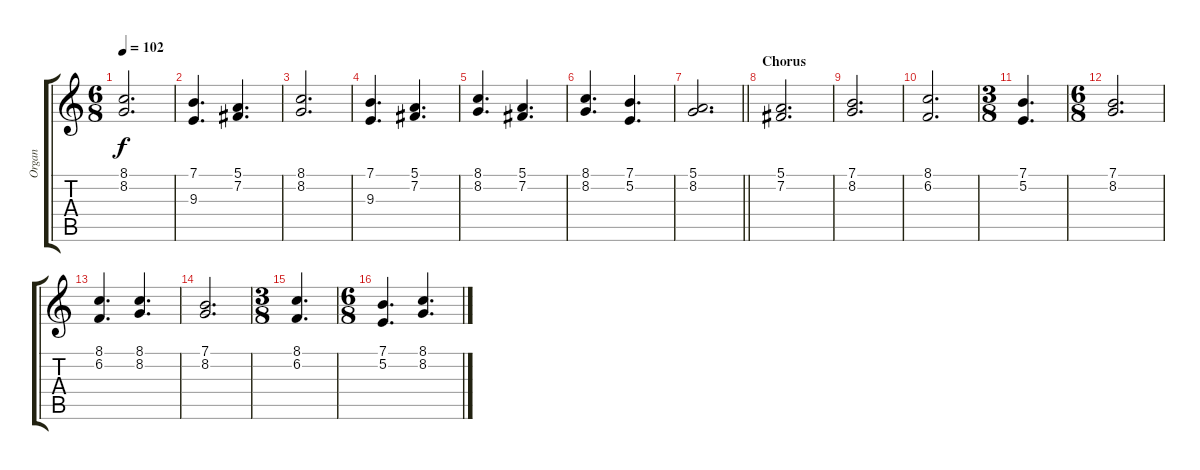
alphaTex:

\track ("Organ" "Organ") {instrument drawbarorgan}
\staff {score tabs}
\tuning (E4 B3 G3 D3 A2 E2) {hide}
\ts (6 8)
\tempo 102
\clef g2
\ks c
(8.1 8.2).2{d dy f} |
(7.1 9.3).4{d} (5.1 7.2).4{d} |
(8.1 8.2).2{d} |
(7.1 9.3).4{d} (5.1 7.2).4{d} |
(8.1 8.2).4{d} (5.1 7.2).4{d} |
(8.1 8.2).4{d} (7.1 5.2).4{d} |
\barLineRight lightlight
(5.1 8.2).2{d} |
\section ("" "Chorus")
(5.1 7.2).2{d} |
(7.1 8.2).2{d} |
(8.1 6.2).2{d} |
\ts (3 8)
(7.1 5.2).4{d} |
\ts (6 8)
(7.1 8.2).2{d} |
(8.1 6.2).4{d} (8.1 8.2).4{d} |
(7.1 8.2).2{d} |
\ts (3 8)
(8.1 6.2).4{d} |
\ts (6 8)
(7.1 5.2).4{d} (8.1 8.2).4{d}
